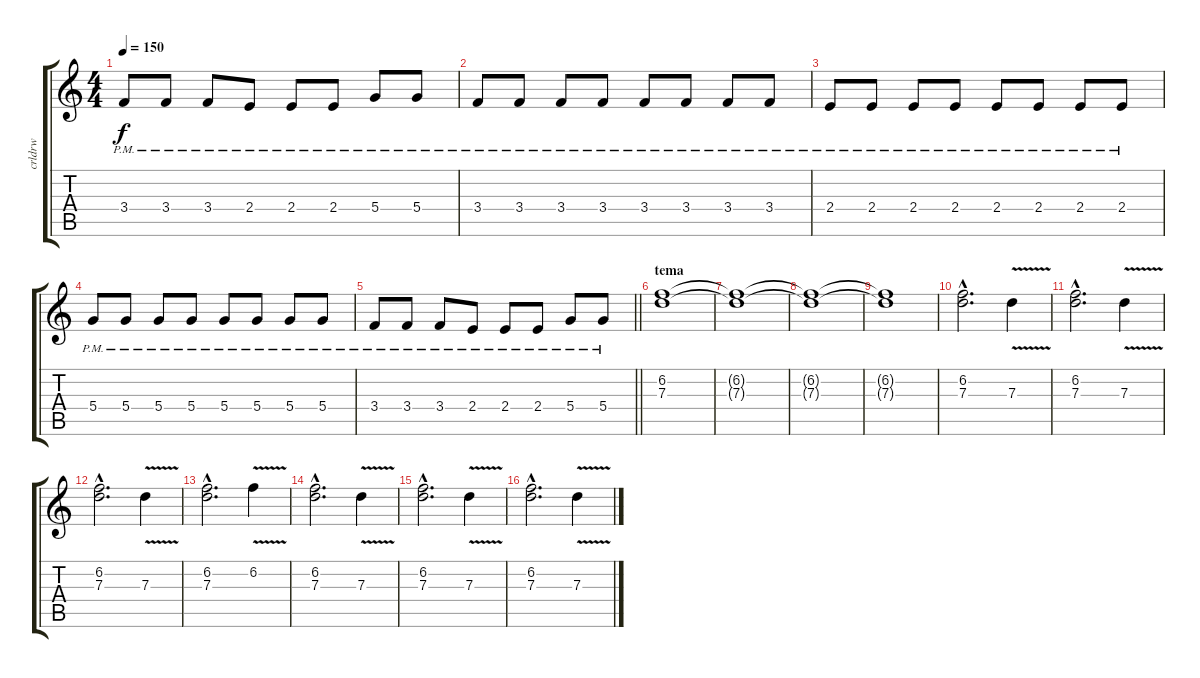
\track ("crldrw" "crldrw") {instrument distortionguitar}
\staff {score tabs}
\tuning (E4 B3 G3 D3 A2 E2) {hide}
\ts (4 4)
\tempo 150
\clef g2
\ks c
3.4{pm}.8{dy f} 3.4{pm}.8 3.4{pm}.8 2.4{pm}.8 2.4{pm}.8 2.4{pm}.8 5.4{pm}.8 5.4{pm}.8 |
3.4{pm}.8 3.4{pm}.8 3.4{pm}.8 3.4{pm}.8 3.4{pm}.8 3.4{pm}.8 3.4{pm}.8 3.4{pm}.8 |
2.4{pm}.8 2.4{pm}.8 2.4{pm}.8 2.4{pm}.8 2.4{pm}.8 2.4{pm}.8 2.4{pm}.8 2.4{pm}.8 |
5.4{pm}.8 5.4{pm}.8 5.4{pm}.8 5.4{pm}.8 5.4{pm}.8 5.4{pm}.8 5.4{pm}.8 5.4{pm}.8 |
\barLineRight lightlight
3.4{pm}.8 3.4{pm}.8 3.4{pm}.8 2.4{pm}.8 2.4{pm}.8 2.4{pm}.8 5.4{pm}.8 5.4{pm}.8 |
\section ("" "tema")
(6.2 7.3).1 |
(6.2{t} 7.3{t}).1 |
(6.2{t} 7.3{t}).1 |
(6.2{t} 7.3{t}).1 |
(6.2{hac} 7.3{hac}).2{d} 7.3{v}.4 |
(6.2{hac} 7.3{hac}).2{d} 7.3{v}.4 |
(6.2{hac} 7.3{hac}).2{d} 7.3{v}.4 |
(6.2{hac} 7.3{hac}).2{d} 6.2{v}.4 |
(6.2{hac} 7.3{hac}).2{d} 7.3{v}.4 |
(6.2{hac} 7.3{hac}).2{d} 7.3{v}.4 |
(6.2{hac} 7.3{hac}).2{d} 7.3{v}.4
